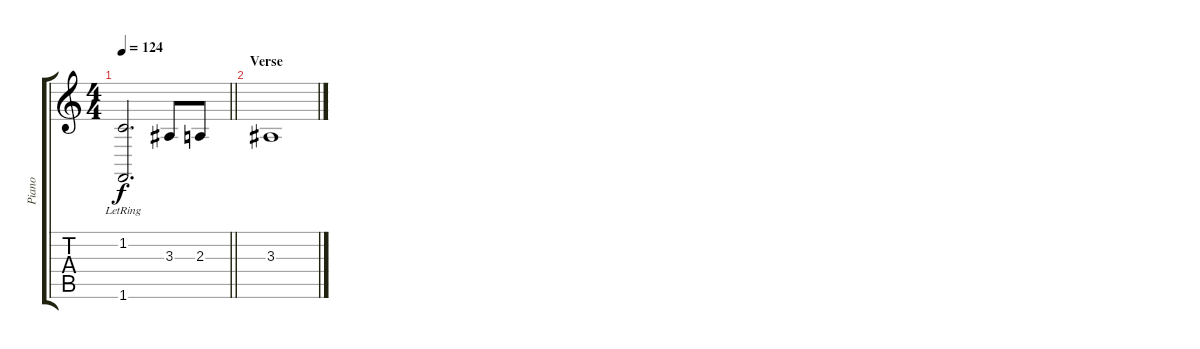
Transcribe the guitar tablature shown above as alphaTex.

\track ("Piano" "Piano") {instrument acousticgrandpiano}
\staff {score tabs}
\tuning (E4 B3 G3 D3 A2 E2) {hide}
\ts (4 4)
\tempo 124
\clef g2
\barLineRight lightlight
\ks c
(1.2 1.6{lr}).2{d dy f} 3.3.8 2.3.8 |
\section ("" "Verse")
3.3.1
